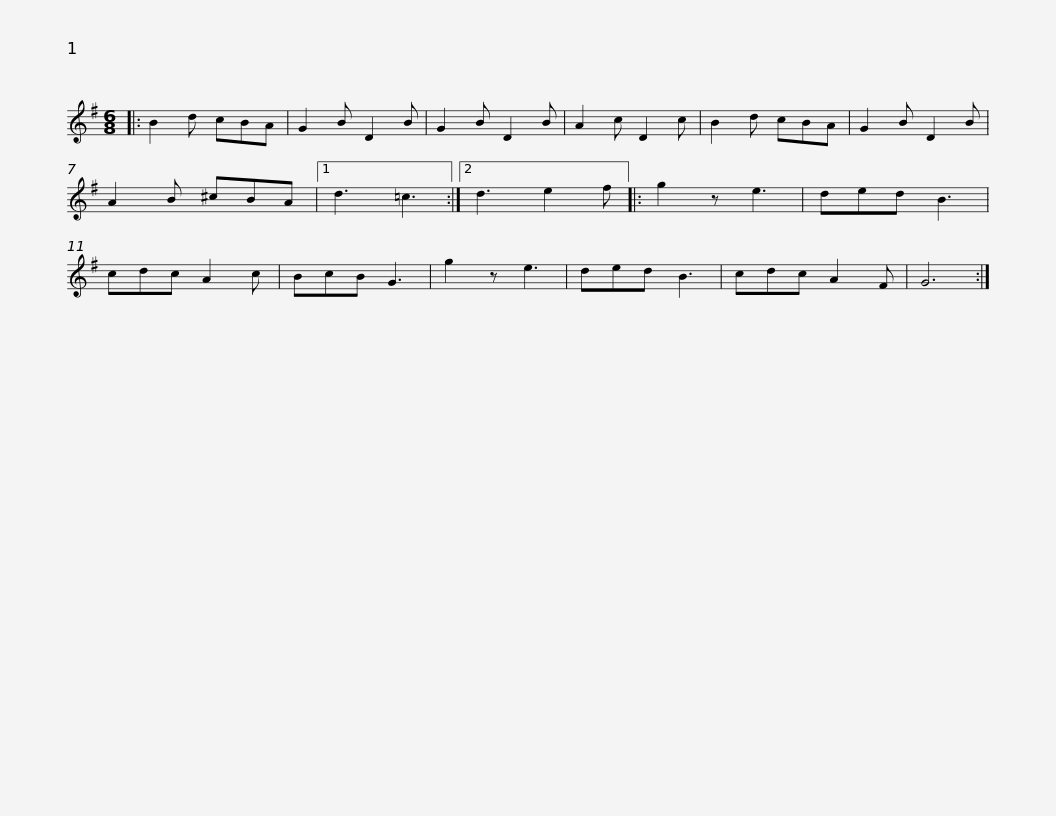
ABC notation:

X:1
L:1/8
M:6/8
I:linebreak $
K:G
V:1 treble
V:1
|: B2 d cBA | G2 B D2 B | G2 B D2 B | A2 c D2 c | B2 d cBA | %5
 G2 B D2 B | A2 B ^cBA |1 d3 =c3 :|2 d3 e2 f |:$ g2 z e3 | %10
 ded B3 | cdc A2 c | BcB G3 | g2 z e3 | ded B3 | %15
 cdc A2 F | G6 :| %17
